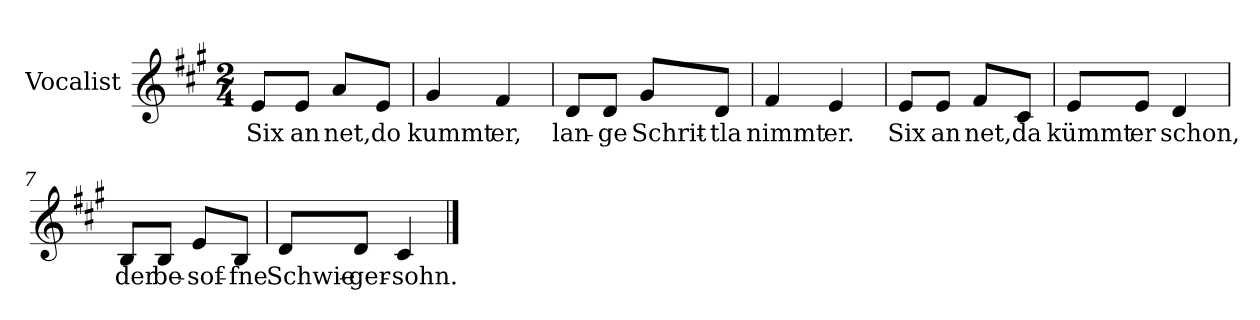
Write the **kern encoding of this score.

**kern	**text
*part1	*part1
*staff1	*staff1
*I"Vocalist	*
*k[f#c#g#]	*
*A:	*
*M2/4	*
=1	=1
8eL	Six
8eJ	an
8aL	net,
8eJ	do
=2	=2
4g#	kummt
4f#	er,
=3	=3
8dL	lan-
8dJ	-ge
8g#L	Schrit-
8dJ	-tla
=4	=4
4f#	nimmt
4e	er.
=5	=5
8eL	Six
8eJ	an
8f#L	net,
8c#J	da
=6	=6
8eL	kümmt
8eJ	er
4d	schon,
=7	=7
8BL	der
8BJ	be-
8eL	-sof-
8BJ	-fne
=8	=8
8dL	Schwie-
8dJ	-ger-
4c#	-sohn.
==	==
*-	*-
